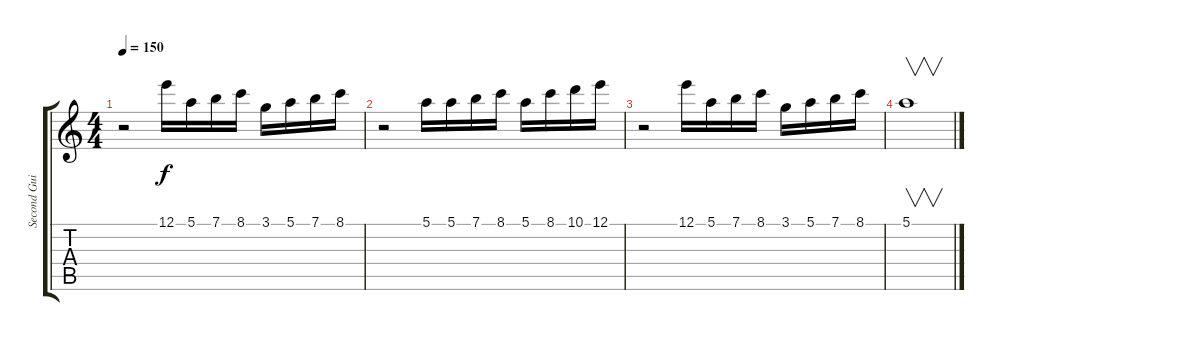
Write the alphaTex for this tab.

\track ("Second Guitar" "Second Gui") {instrument overdrivenguitar}
\staff {score tabs}
\tuning (E4 B3 G3 D3 A2 E2) {hide}
\ts (4 4)
\tempo 150
\clef g2
\ks c
r.2{dy f} 12.1.16 5.1.16 7.1.16 8.1.16 3.1.16 5.1.16 7.1.16 8.1.16 |
r.2 5.1.16 5.1.16 7.1.16 8.1.16 5.1.16 8.1.16 10.1.16 12.1.16 |
r.2 12.1.16 5.1.16 7.1.16 8.1.16 3.1.16 5.1.16 7.1.16 8.1.16 |
5.1.1{v}
